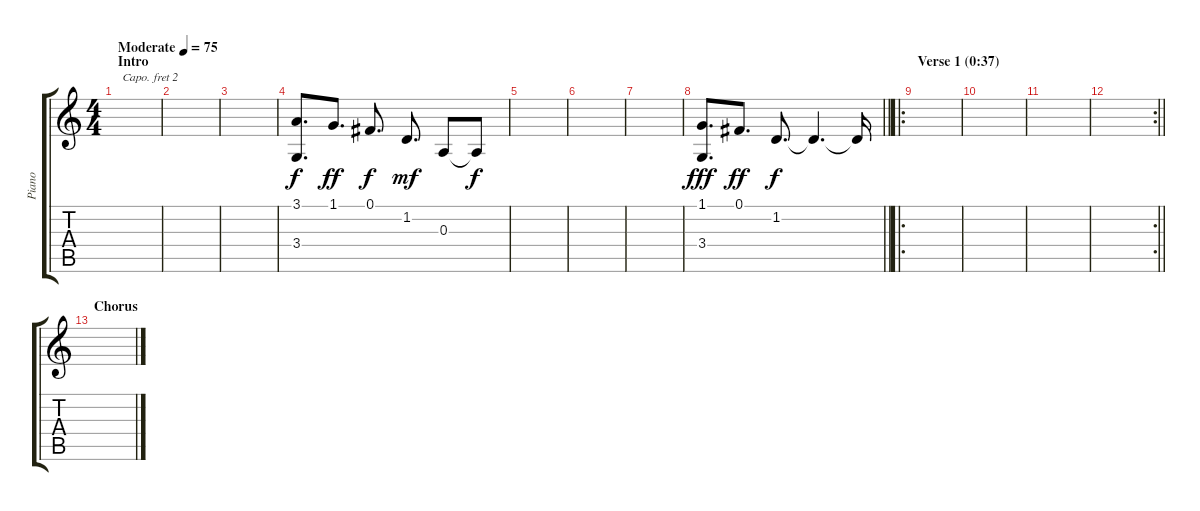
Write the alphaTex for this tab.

\track ("Piano" "Piano") {instrument brightacousticpiano}
\staff {score tabs}
\capo 2
\tuning (E4 B3 G3 D3 A2 E2) {hide}
\ts (4 4)
\section ("" "Intro")
\tempo (75 "Moderate")
\clef g2
\ks c
|
|
|
(3.1 3.4).8{d} 1.1.8{d dy ff} 0.1.8{d dy f} 1.2.8{d dy mf} 0.3.8 0.3{t}.8{dy f} |
|
|
|
\barLineRight lightlight
(1.1 3.4).8{d dy fff} 0.1.8{d dy ff} 1.2.8{d dy f} 1.2{t}.4{d} 1.2{t}.16 |
\ro
\section ("" "Verse 1 (0:37)")
|
|
|
\rc 2
\barLineRight lightlight
|
\section ("" "Chorus")
